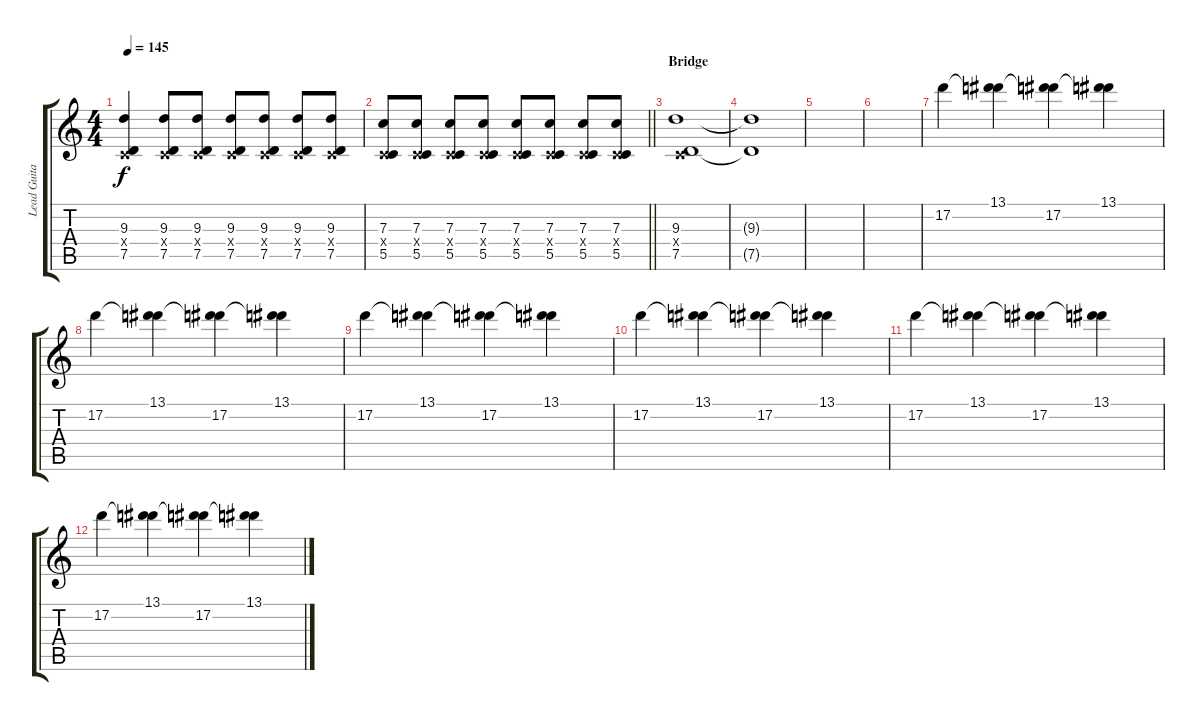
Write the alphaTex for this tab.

\track ("Lead Guitar I" "Lead Guita") {instrument distortionguitar}
\staff {score tabs}
\tuning (D4 A3 F3 C3 G2 C2) {hide}
\ts (4 4)
\tempo 145
\clef g2
\ks c
(9.3 0.4{x} 7.5).4{dy f} (9.3 0.4{x} 7.5).8 (9.3 0.4{x} 7.5).8 (9.3 0.4{x} 7.5).8 (9.3 0.4{x} 7.5).8 (9.3 0.4{x} 7.5).8 (9.3 0.4{x} 7.5).8 |
\barLineRight lightlight
(7.3 0.4{x} 5.5).8 (7.3 0.4{x} 5.5).8 (7.3 0.4{x} 5.5).8 (7.3 0.4{x} 5.5).8 (7.3 0.4{x} 5.5).8 (7.3 0.4{x} 5.5).8 (7.3 0.4{x} 5.5).8 (7.3 0.4{x} 5.5).8 |
\section ("" "Bridge")
(9.3 0.4{x} 7.5).1{volume 9} |
(9.3{t} 7.5{t}).1 |
|
|
17.2.4{volume 12} (13.1 17.2{t}).4 (13.1{t} 17.2).4 (13.1 17.2{t}).4 |
17.2.4 (13.1 17.2{t}).4 (13.1{t} 17.2).4 (13.1 17.2{t}).4 |
17.2.4 (13.1 17.2{t}).4 (13.1{t} 17.2).4 (13.1 17.2{t}).4 |
17.2.4 (13.1 17.2{t}).4 (13.1{t} 17.2).4 (13.1 17.2{t}).4 |
17.2.4{volume 0} (13.1 17.2{t}).4 (13.1{t} 17.2).4 (13.1 17.2{t}).4 |
17.2.4 (13.1 17.2{t}).4 (13.1{t} 17.2).4 (13.1 17.2{t}).4
